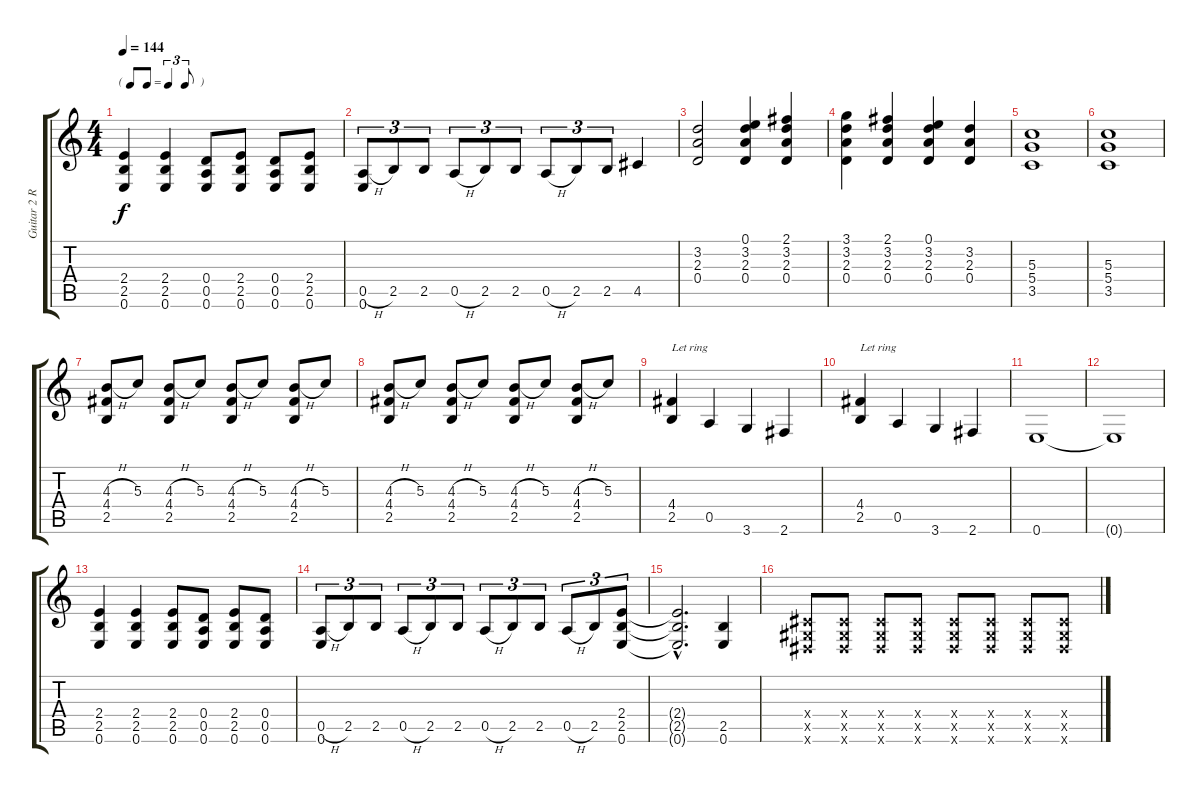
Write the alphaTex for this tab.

\track ("Guitar 2 Rhythm" "Guitar 2 R") {instrument distortionguitar}
\staff {score tabs}
\tuning (E4 B3 G3 D3 A2 E2) {hide}
\ts (4 4)
\tf triplet8th
\tempo 144
\clef g2
\ks c
(2.4 2.5 0.6).4{dy f} (2.4 2.5 0.6).4 (0.4 0.5 0.6).8 (2.4 2.5 0.6).8 (0.4 0.5 0.6).8 (2.4 2.5 0.6).8 |
(0.5{h} 0.6).8{tu (3 2)} 2.5.8{tu (3 2)} 2.5.8{tu (3 2)} 0.5{h}.8{tu (3 2)} 2.5.8{tu (3 2)} 2.5.8{tu (3 2)} 0.5{h}.8{tu (3 2)} 2.5.8{tu (3 2)} 2.5.8{tu (3 2)} 4.5.4 |
(3.2 2.3 0.4).2 (0.1 3.2 2.3 0.4).4 (2.1 3.2 2.3 0.4).4 |
(3.1 3.2 2.3 0.4).4 (2.1 3.2 2.3 0.4).4 (0.1 3.2 2.3 0.4).4 (3.2 2.3 0.4).4 |
(5.3 5.4 3.5).1 |
(5.3 5.4 3.5).1 |
(4.3{h} 4.4 2.5).8 5.3.8 (4.3{h} 4.4 2.5).8 5.3.8 (4.3{h} 4.4 2.5).8 5.3.8 (4.3{h} 4.4 2.5).8 5.3.8 |
(4.3{h} 4.4 2.5).8 5.3.8 (4.3{h} 4.4 2.5).8 5.3.8 (4.3{h} 4.4 2.5).8 5.3.8 (4.3{h} 4.4 2.5).8 5.3.8 |
(4.4 2.5).4{txt "Let ring"} 0.5.4 3.6.4 2.6.4 |
(4.4 2.5).4{txt "Let ring"} 0.5.4 3.6.4 2.6.4 |
0.6.1 |
0.6{t}.1 |
(2.4 2.5 0.6).4 (2.4 2.5 0.6).4 (2.4 2.5 0.6).8 (0.4 0.5 0.6).8 (2.4 2.5 0.6).8 (0.4 0.5 0.6).8 |
(0.5{h} 0.6).8{tu (3 2)} 2.5.8{tu (3 2)} 2.5.8{tu (3 2)} 0.5{h}.8{tu (3 2)} 2.5.8{tu (3 2)} 2.5.8{tu (3 2)} 0.5{h}.8{tu (3 2)} 2.5.8{tu (3 2)} 2.5.8{tu (3 2)} 0.5{h}.8{tu (3 2)} 2.5.8{tu (3 2)} (2.4 2.5 0.6).8{tu (3 2)} |
(2.4{hac t} 2.5{hac t} 0.6{hac t}).2{d} (2.5 0.6).4 |
(-1.4{x} -1.5{x} -1.6{x}).8 (-1.4{x} -1.5{x} -1.6{x}).8 (-1.4{x} -1.5{x} -1.6{x}).8 (-1.4{x} -1.5{x} -1.6{x}).8 (-1.4{x} -1.5{x} -1.6{x}).8 (-1.4{x} -1.5{x} -1.6{x}).8 (-1.4{x} -1.5{x} -1.6{x}).8 (-1.4{x} -1.5{x} -1.6{x}).8
